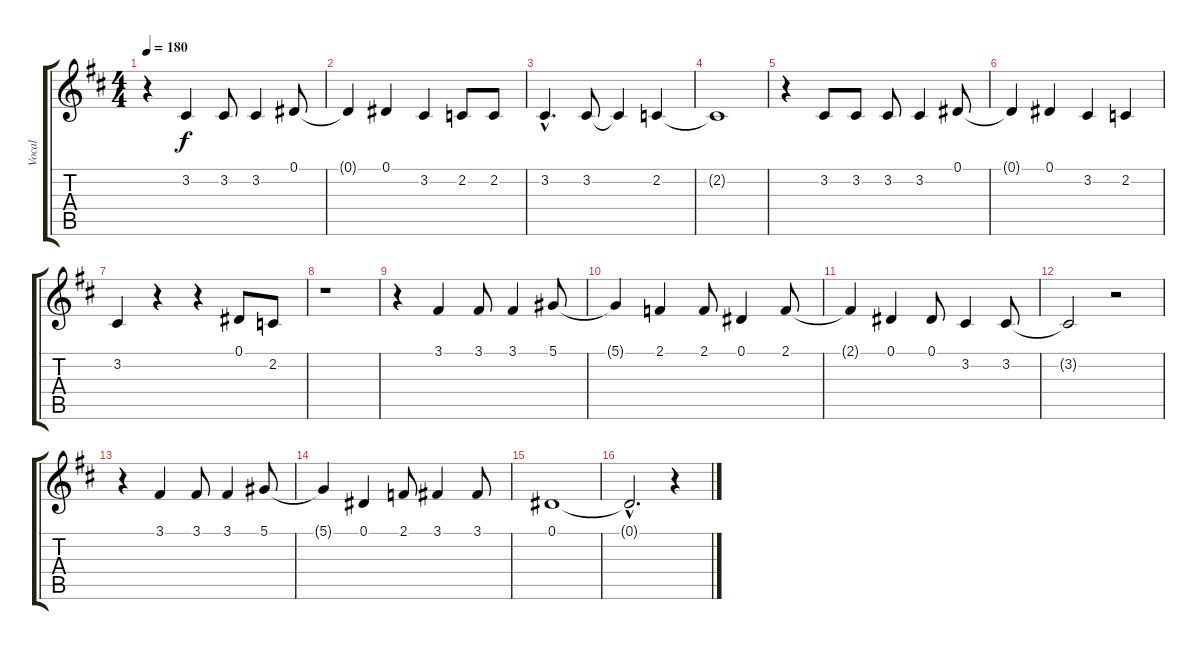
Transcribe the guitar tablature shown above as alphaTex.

\track ("Vocal" "Vocal") {instrument lead2sawtooth}
\staff {score tabs}
\tuning (Eb4 Bb3 Gb3 Db3 Ab2 Eb2) {hide}
\ts (4 4)
\tempo 180
\clef g2
\ks bminor
r.4{dy f} 3.2.4 3.2.8 3.2.4 0.1.8 |
0.1{t}.4 0.1.4 3.2.4 2.2.8 2.2.8 |
3.2{hac}.4{d} 3.2.8 3.2{t}.4 2.2.4 |
2.2{t}.1 |
r.4 3.2.8 3.2.8 3.2.8 3.2.4 0.1.8 |
0.1{t}.4 0.1.4 3.2.4 2.2.4 |
3.2.4 r.4 r.4 0.1.8 2.2.8 |
r.1 |
r.4 3.1.4 3.1.8 3.1.4 5.1.8 |
5.1{t}.4 2.1.4 2.1.8 0.1.4 2.1.8 |
2.1{t}.4 0.1.4 0.1.8 3.2.4 3.2.8 |
3.2{t}.2 r.2 |
r.4 3.1.4 3.1.8 3.1.4 5.1.8 |
5.1{t}.4 0.1.4 2.1.8 3.1.4 3.1.8 |
0.1.1 |
0.1{hac t}.2{d} r.4
